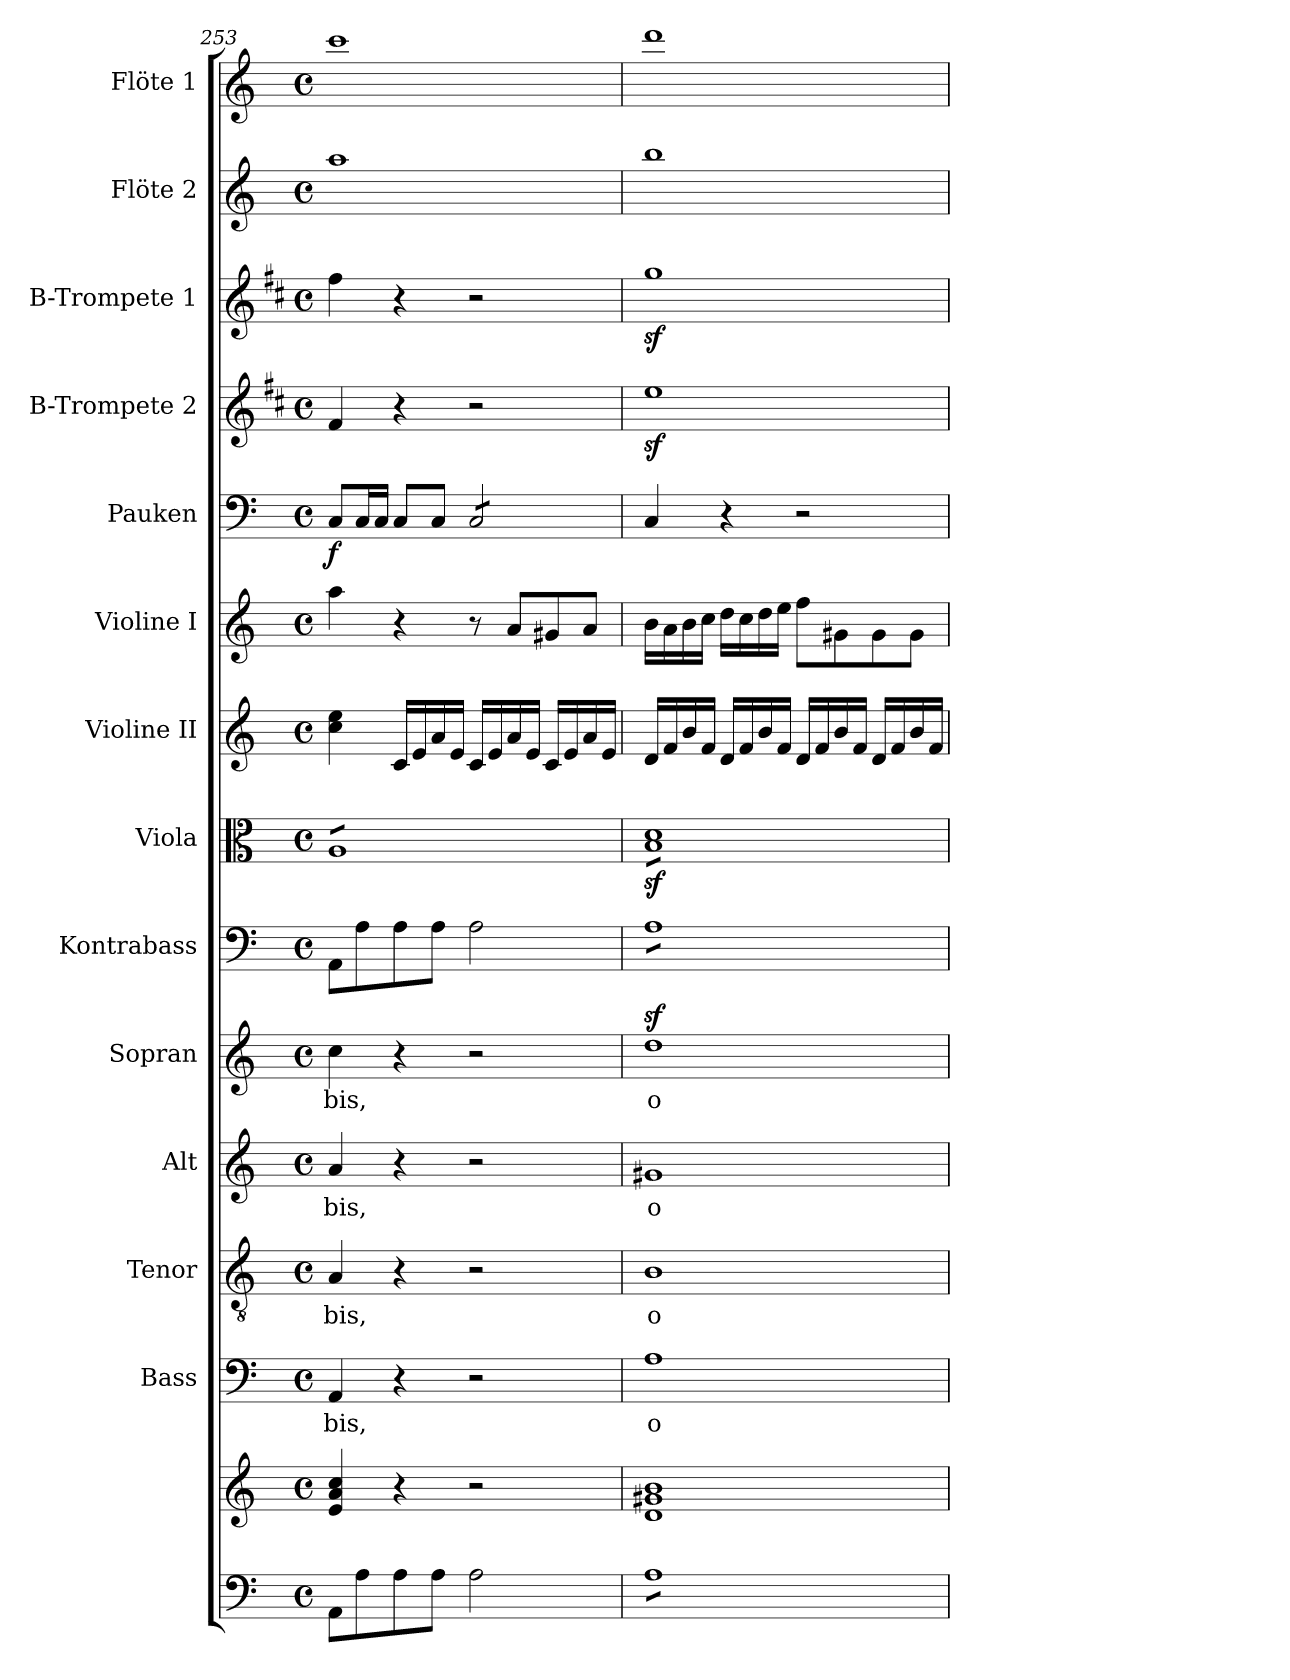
**kern	**kern	**kern	**text	**kern	**text	**kern	**text	**kern	**text	**kern	**kern	**kern	**kern	**kern	**dynam	**kern	**kern	**kern	**kern
*part14	*part14	*part13	*part13	*part12	*part12	*part11	*part11	*part10	*part10	*part9	*part8	*part7	*part6	*part5	*part5	*part4	*part3	*part2	*part1
*staff15	*staff14	*staff13	*staff13	*staff12	*staff12	*staff11	*staff11	*staff10	*staff10	*staff9	*staff8	*staff7	*staff6	*staff5	*staff5	*staff4	*staff3	*staff2	*staff1
*	*	*I"Bass	*	*I"Tenor	*	*I"Alt	*	*I"Sopran	*	*I"Kontrabass	*I"Viola	*I"Violine II	*I"Violine I	*I"Pauken	*	*I"B-Trompete 2	*I"B-Trompete 1	*I"Flöte 2	*I"Flöte 1
*	*	*I'B.	*	*I'T.	*	*I'A.	*	*I'S.	*	*I'Kb.	*I'Vla.	*I'Vl. II	*I'Vl. I	*I'Pk.	*	*I'B Trp. 2	*I'B Trp. 1	*I'Fl. 2	*I'Fl. 1
*clefF4	*clefG2	*clefF4	*	*clefGv2	*	*clefG2	*	*clefG2	*	*clefF4	*clefC3	*clefG2	*clefG2	*clefF4	*	*clefG2	*clefG2	*clefG2	*clefG2
*	*	*	*	*	*	*	*	*	*	*ITrd7c12	*	*	*	*	*	*ITrd1c2	*ITrd1c2	*	*
*k[]	*k[]	*k[]	*	*k[]	*	*k[]	*	*k[]	*	*k[]	*k[]	*k[]	*k[]	*k[]	*	*k[]	*k[]	*k[]	*k[]
*C:	*C:	*C:	*	*C:	*	*C:	*	*C:	*	*C:	*C:	*C:	*C:	*C:	*	*C:	*C:	*C:	*C:
*M4/4	*M4/4	*M4/4	*	*M4/4	*	*M4/4	*	*M4/4	*	*M4/4	*M4/4	*M4/4	*M4/4	*M4/4	*	*M4/4	*M4/4	*M4/4	*M4/4
*met(c)	*met(c)	*met(c)	*	*met(c)	*	*met(c)	*	*met(c)	*	*met(c)	*met(c)	*met(c)	*met(c)	*met(c)	*	*met(c)	*met(c)	*met(c)	*met(c)
=253	=253	=253	=253	=253	=253	=253	=253	=253	=253	=253	=253	=253	=253	=253	=253	=253	=253	=253	=253
!	!	!	!LO:LY:b	!	!LO:LY:b	!	!LO:LY:b	!	!LO:LY:b	!	!	!	!	!	!LO:DY:b	!	!	!	!
*	*	*	*	*	*	*	*	*	*	*	*tremolo	*	*	*	*	*	*	*	*
8AA\L	4e/ 4a/ 4cc/	4AA/	-bis,	4A/	-bis,	4a/	-bis,	4cc\	-bis,	8AAA\L	8AL	4cc\ 4ee\	4aa\	8C/L	f	4e/	4ee\	1aa	1ccc
8A\	.	.	.	.	.	.	.	.	.	8AA\	8A	.	.	16C/L	.	.	.	.	.
.	.	.	.	.	.	.	.	.	.	.	.	.	.	16C/JJ	.	.	.	.	.
8A\	4r	4r	.	4r	.	4r	.	4r	.	8AA\	8A	16c/LL	4r	8C/L	.	4r	4r	.	.
.	.	.	.	.	.	.	.	.	.	.	.	16e/	.	.	.	.	.	.	.
8A\J	.	.	.	.	.	.	.	.	.	8AA\J	8A	16a/	.	8C/J	.	.	.	.	.
.	.	.	.	.	.	.	.	.	.	.	.	16e/JJ	.	.	.	.	.	.	.
*	*	*	*	*	*	*	*	*	*	*	*	*	*	*tremolo	*	*	*	*	*
2A\	2r	2r	.	2r	.	2r	.	2r	.	2AA\	8A	16c/LL	8r	8C/L	.	2r	2r	.	.
.	.	.	.	.	.	.	.	.	.	.	.	16e/	.	.	.	.	.	.	.
.	.	.	.	.	.	.	.	.	.	.	8A	16a/	8a/L	8C/	.	.	.	.	.
.	.	.	.	.	.	.	.	.	.	.	.	16e/JJ	.	.	.	.	.	.	.
.	.	.	.	.	.	.	.	.	.	.	8A	16c/LL	8g#X/	8C/	.	.	.	.	.
.	.	.	.	.	.	.	.	.	.	.	.	16e/	.	.	.	.	.	.	.
.	.	.	.	.	.	.	.	.	.	.	8AJ	16a/	8a/J	8C/J	.	.	.	.	.
*	*	*	*	*	*	*	*	*	*	*	*	*	*	*Xtremolo	*	*	*	*	*
.	.	.	.	.	.	.	.	.	.	.	.	16e/JJ	.	.	.	.	.	.	.
!!LO:PB:g=z
=254	=254	=254	=254	=254	=254	=254	=254	=254	=254	=254	=254	=254	=254	=254	=254	=254	=254	=254	=254
!	!	!	!LO:LY:b	!	!LO:LY:b	!	!LO:LY:b	!	!LO:LY:b	!	!	!	!	!	!	!	!	!	!
*tremolo	*	*	*	*	*	*	*	*	*	*	*	*	*	*	*	*	*	*	*
*	*	*	*	*	*	*	*	*	*	*tremolo	*	*	*	*	*	*	*	*	*
8AL	1d 1g#X 1b	1A	o-	1B	o-	1g#X	o-	1ddz>	o-	8AAL	8Bz< 8dz<L	16d/LL	16b\LL	4C/	.	1ddz<	1ffz<	1bb	1ddd
.	.	.	.	.	.	.	.	.	.	.	.	16f/	16a\	.	.	.	.	.	.
8A	.	.	.	.	.	.	.	.	.	8AA	8Bz< 8dz<	16b/	16b\	.	.	.	.	.	.
.	.	.	.	.	.	.	.	.	.	.	.	16f/JJ	16cc\JJ	.	.	.	.	.	.
8A	.	.	.	.	.	.	.	.	.	8AA	8Bz< 8dz<	16d/LL	16dd\LL	4r	.	.	.	.	.
.	.	.	.	.	.	.	.	.	.	.	.	16f/	16cc\	.	.	.	.	.	.
8A	.	.	.	.	.	.	.	.	.	8AA	8Bz< 8dz<	16b/	16dd\	.	.	.	.	.	.
.	.	.	.	.	.	.	.	.	.	.	.	16f/JJ	16ee\JJ	.	.	.	.	.	.
8A	.	.	.	.	.	.	.	.	.	8AA	8Bz< 8dz<	16d/LL	8ff\L	2r	.	.	.	.	.
.	.	.	.	.	.	.	.	.	.	.	.	16f/	.	.	.	.	.	.	.
8A	.	.	.	.	.	.	.	.	.	8AA	8Bz< 8dz<	16b/	8g#X\	.	.	.	.	.	.
.	.	.	.	.	.	.	.	.	.	.	.	16f/JJ	.	.	.	.	.	.	.
8A	.	.	.	.	.	.	.	.	.	8AA	8Bz< 8dz<	16d/LL	8g#\	.	.	.	.	.	.
.	.	.	.	.	.	.	.	.	.	.	.	16f/	.	.	.	.	.	.	.
8AJ	.	.	.	.	.	.	.	.	.	8AAJ	8Bz< 8dz<J	16b/	8g#\J	.	.	.	.	.	.
*	*	*	*	*	*	*	*	*	*	*	*Xtremolo	*	*	*	*	*	*	*	*
*	*	*	*	*	*	*	*	*	*	*Xtremolo	*	*	*	*	*	*	*	*	*
*Xtremolo	*	*	*	*	*	*	*	*	*	*	*	*	*	*	*	*	*	*	*
.	.	.	.	.	.	.	.	.	.	.	.	16f/JJ	.	.	.	.	.	.	.
=	=	=	=	=	=	=	=	=	=	=	=	=	=	=	=	=	=	=	=
*-	*-	*-	*-	*-	*-	*-	*-	*-	*-	*-	*-	*-	*-	*-	*-	*-	*-	*-	*-
